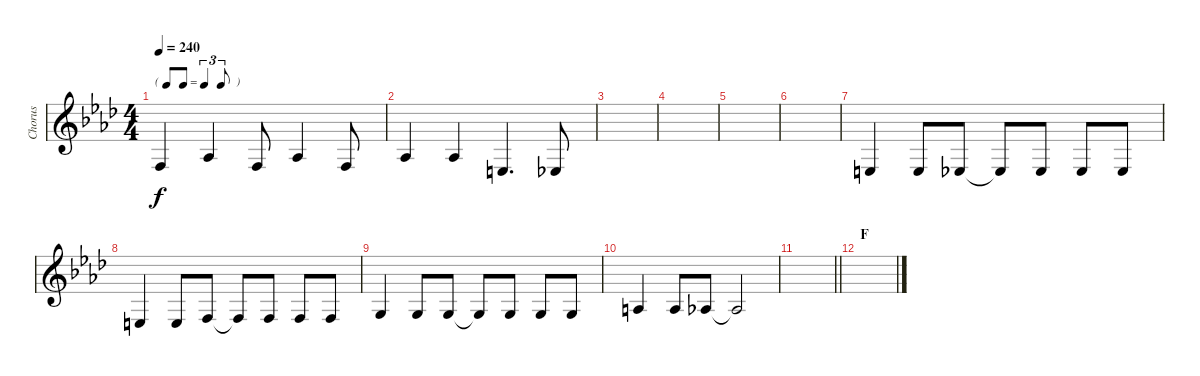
\track ("Chorus" "Chorus") {mute instrument violin}
\staff {score}
\tuning (E4 B3 G3 D3 A2 D2) {hide}
\ts (4 4)
\tf triplet8th
\tempo 240
\clef g2
\ks ab
3.4.4{dy f} 1.3.4 3.4.8 1.3.4 3.4.8 |
1.3.4 1.3.4 2.4.4{d} 1.4.8 |
|
|
|
|
2.4.4 2.4.8 1.4.8 1.4{t}.8 1.4.8 1.4.8 1.4.8 |
2.4.4 2.4.8 3.4.8 3.4{t}.8 8.5.8 8.5.8 8.5.8 |
0.3.4 0.3.8 0.3.8 0.3{t}.8 0.3.8 0.3.8 0.3.8 |
2.3.4 2.3.8 1.3.8 1.3{t}.2 |
\barLineRight lightlight
|
\section ("" "F")
